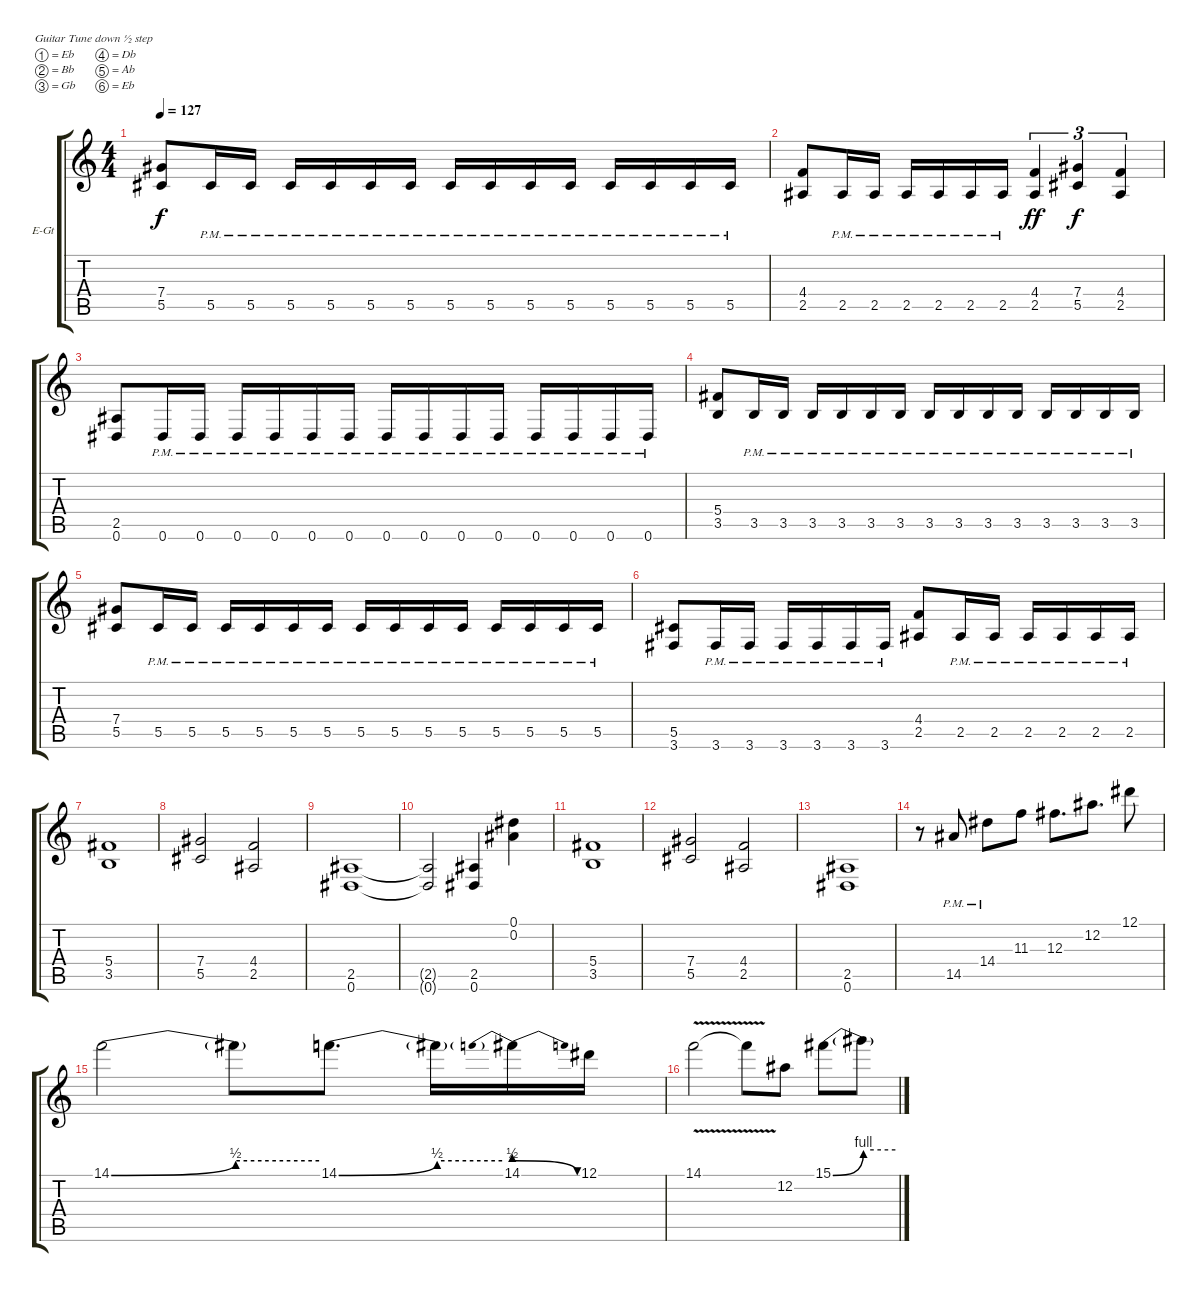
\bracketExtendMode groupsimilarinstruments
\firstSystemTrackNameOrientation horizontal
\otherSystemsTrackNameOrientation horizontal
\track ("Lead Guitar" "E-Gt") {instrument overdrivenguitar}
\staff {score tabs}
\tuning (Eb4 Bb3 Gb3 Db3 Ab2 Eb2)
\ts (4 4)
\tempo 127
\clef g2
\ks c
(7.4 5.5).8{dy f} 5.5{pm}.16 5.5{pm}.16 5.5{pm}.16 5.5{pm}.16 5.5{pm}.16 5.5{pm}.16 5.5{pm}.16 5.5{pm}.16 5.5{pm}.16 5.5{pm}.16 5.5{pm}.16 5.5{pm}.16 5.5{pm}.16 5.5{pm}.16 |
(4.4 2.5).8 2.5{pm}.16 2.5{pm}.16 2.5{pm}.16 2.5{pm}.16 2.5{pm}.16 2.5{pm}.16 (4.4 2.5).4{tu (3 2) dy ff} (7.4 5.5).4{tu (3 2) dy f} (4.4 2.5).4{tu (3 2)} |
(2.5 0.6).8 0.6{pm}.16 0.6{pm}.16 0.6{pm}.16 0.6{pm}.16 0.6{pm}.16 0.6{pm}.16 0.6{pm}.16 0.6{pm}.16 0.6{pm}.16 0.6{pm}.16 0.6{pm}.16 0.6{pm}.16 0.6{pm}.16 0.6{pm}.16 |
(5.4 3.5).8 3.5{pm}.16 3.5{pm}.16 3.5{pm}.16 3.5{pm}.16 3.5{pm}.16 3.5{pm}.16 3.5{pm}.16 3.5{pm}.16 3.5{pm}.16 3.5{pm}.16 3.5{pm}.16 3.5{pm}.16 3.5{pm}.16 3.5{pm}.16 |
(7.4 5.5).8 5.5{pm}.16 5.5{pm}.16 5.5{pm}.16 5.5{pm}.16 5.5{pm}.16 5.5{pm}.16 5.5{pm}.16 5.5{pm}.16 5.5{pm}.16 5.5{pm}.16 5.5{pm}.16 5.5{pm}.16 5.5{pm}.16 5.5{pm}.16 |
(5.5 3.6).8 3.6{pm}.16 3.6{pm}.16 3.6{pm}.16 3.6{pm}.16 3.6{pm}.16 3.6{pm}.16 (4.4 2.5).8 2.5{pm}.16 2.5{pm}.16 2.5{pm}.16 2.5{pm}.16 2.5{pm}.16 2.5{pm}.16 |
(5.4 3.5).1 |
(7.4 5.5).2 (4.4 2.5).2 |
(2.5 0.6).1 |
(2.5{t} 0.6{t}).2 (2.5 0.6).4 (0.1 0.2).4 |
(5.4 3.5).1 |
(7.4 5.5).2 (4.4 2.5).2 |
(2.5 0.6).1 |
r.8 14.5{pm}.8 14.4{pm}.8 11.3.8 12.3.8{d} 12.2.8{d} 12.1.8 |
14.1{be (bend 0 0 60 2)}.2 14.1{be (hold 0 2 60 2) t}.8 14.1{be (bend 0 0 60 2)}.8{d} 14.1{be (hold 0 2 60 2) t}.16 14.1{be (prebendrelease 0 2 60 0)}.16 12.1.16 |
14.1{v}.2 14.1{v t}.8 12.2.8 15.1{be (bend 0 0 60 4)}.8 15.1{be (hold 0 4 60 4) t}.8
